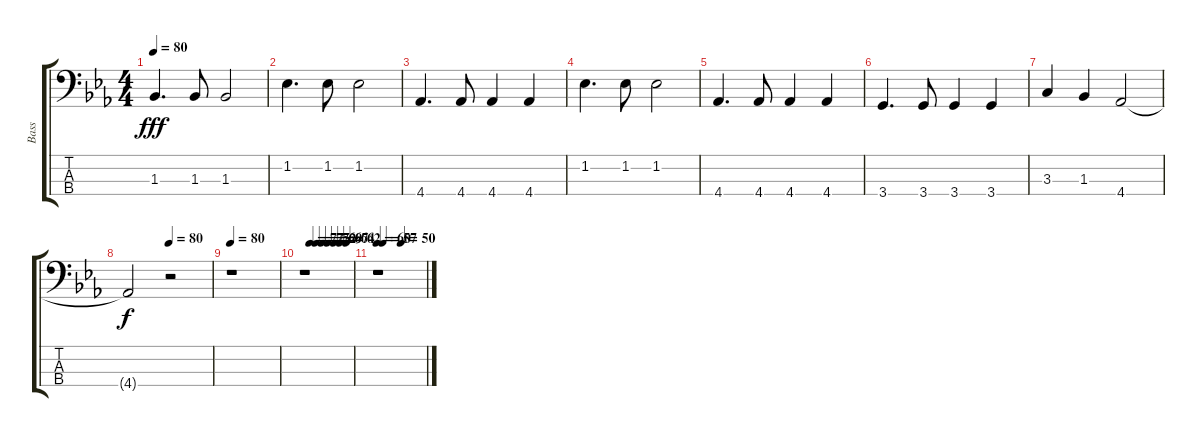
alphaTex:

\track ("Bass" "Bass") {instrument electricbassfinger}
\staff {score tabs}
\tuning (G2 D2 A1 E1) {hide}
\ts (4 4)
\tempo 80
\clef f4
\ks eb
1.3.4{d dy fff} 1.3.8 1.3.2 |
1.2.4{d} 1.2.8 1.2.2 |
4.4.4{d} 4.4.8 4.4.4 4.4.4 |
1.2.4{d} 1.2.8 1.2.2 |
4.4.4{d} 4.4.8 4.4.4 4.4.4 |
3.4.4{d} 3.4.8 3.4.4 3.4.4 |
3.3.4 1.3.4 4.4.2 |
\tempo (80 0.5)
4.4{t}.2{dy f} r.2 |
\tempo 80
r.1 |
\tempo (77 0.125)
\tempo (75 0.25)
\tempo (72 0.375)
\tempo (69 0.5)
\tempo (67 0.625)
\tempo (64 0.75)
\tempo (62 0.875)
r.1 |
\tempo 60
\tempo (57 0.125)
\tempo (50 0.5)
r.1
